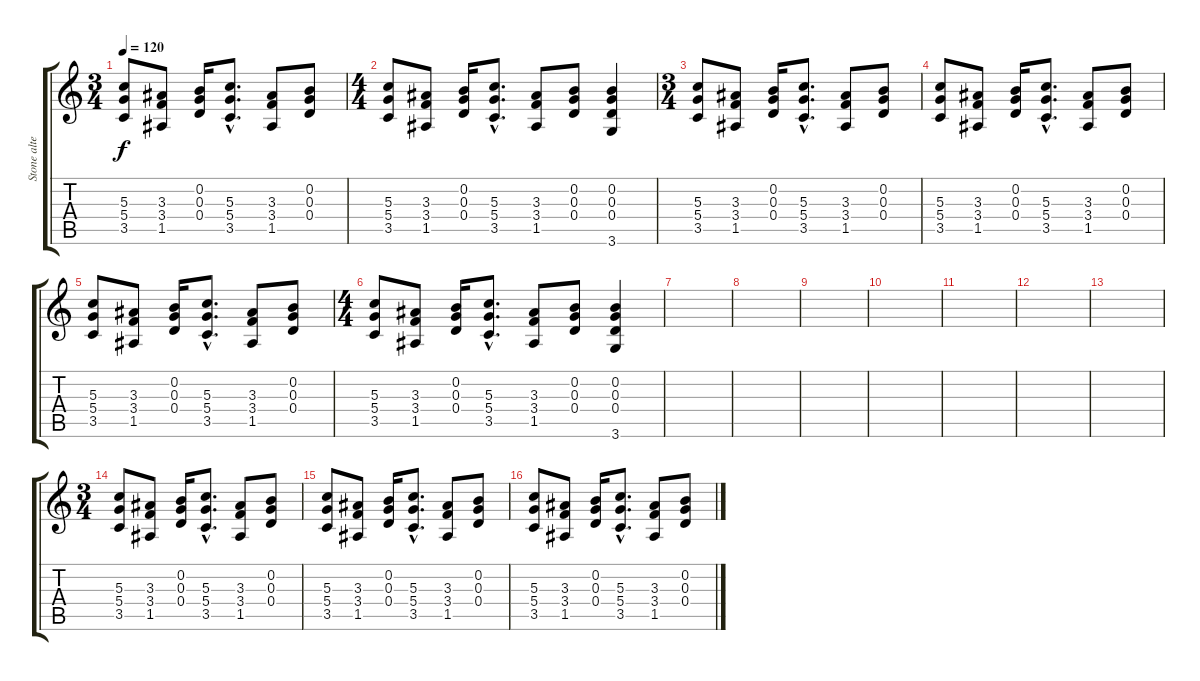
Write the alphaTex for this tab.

\track ("Stone altern. Guitar in Standart Tuning" "Stone alte") {instrument distortionguitar}
\staff {score tabs}
\tuning (E4 B3 G3 D3 A2 E2) {hide}
\ts (3 4)
\tempo 120
\clef g2
\ks c
(5.3 5.4 3.5).8{dy f} (3.3 3.4 1.5).8 (0.2 0.3 0.4).16 (5.3{hac} 5.4{hac} 3.5{hac}).8{d} (3.3 3.4 1.5).8 (0.2 0.3 0.4).8 |
\ts (4 4)
(5.3 5.4 3.5).8 (3.3 3.4 1.5).8 (0.2 0.3 0.4).16 (5.3{hac} 5.4{hac} 3.5{hac}).8{d} (3.3 3.4 1.5).8 (0.2 0.3 0.4).8 (0.2 0.3 0.4 3.6).4 |
\ts (3 4)
(5.3 5.4 3.5).8 (3.3 3.4 1.5).8 (0.2 0.3 0.4).16 (5.3{hac} 5.4{hac} 3.5{hac}).8{d} (3.3 3.4 1.5).8 (0.2 0.3 0.4).8 |
(5.3 5.4 3.5).8 (3.3 3.4 1.5).8 (0.2 0.3 0.4).16 (5.3{hac} 5.4{hac} 3.5{hac}).8{d} (3.3 3.4 1.5).8 (0.2 0.3 0.4).8 |
(5.3 5.4 3.5).8 (3.3 3.4 1.5).8 (0.2 0.3 0.4).16 (5.3{hac} 5.4{hac} 3.5{hac}).8{d} (3.3 3.4 1.5).8 (0.2 0.3 0.4).8 |
\ts (4 4)
(5.3 5.4 3.5).8 (3.3 3.4 1.5).8 (0.2 0.3 0.4).16 (5.3{hac} 5.4{hac} 3.5{hac}).8{d} (3.3 3.4 1.5).8 (0.2 0.3 0.4).8 (0.2 0.3 0.4 3.6).4 |
|
|
|
|
|
|
|
\ts (3 4)
(5.3 5.4 3.5).8 (3.3 3.4 1.5).8 (0.2 0.3 0.4).16 (5.3{hac} 5.4{hac} 3.5{hac}).8{d} (3.3 3.4 1.5).8 (0.2 0.3 0.4).8 |
(5.3 5.4 3.5).8 (3.3 3.4 1.5).8 (0.2 0.3 0.4).16 (5.3{hac} 5.4{hac} 3.5{hac}).8{d} (3.3 3.4 1.5).8 (0.2 0.3 0.4).8 |
(5.3 5.4 3.5).8 (3.3 3.4 1.5).8 (0.2 0.3 0.4).16 (5.3{hac} 5.4{hac} 3.5{hac}).8{d} (3.3 3.4 1.5).8 (0.2 0.3 0.4).8
